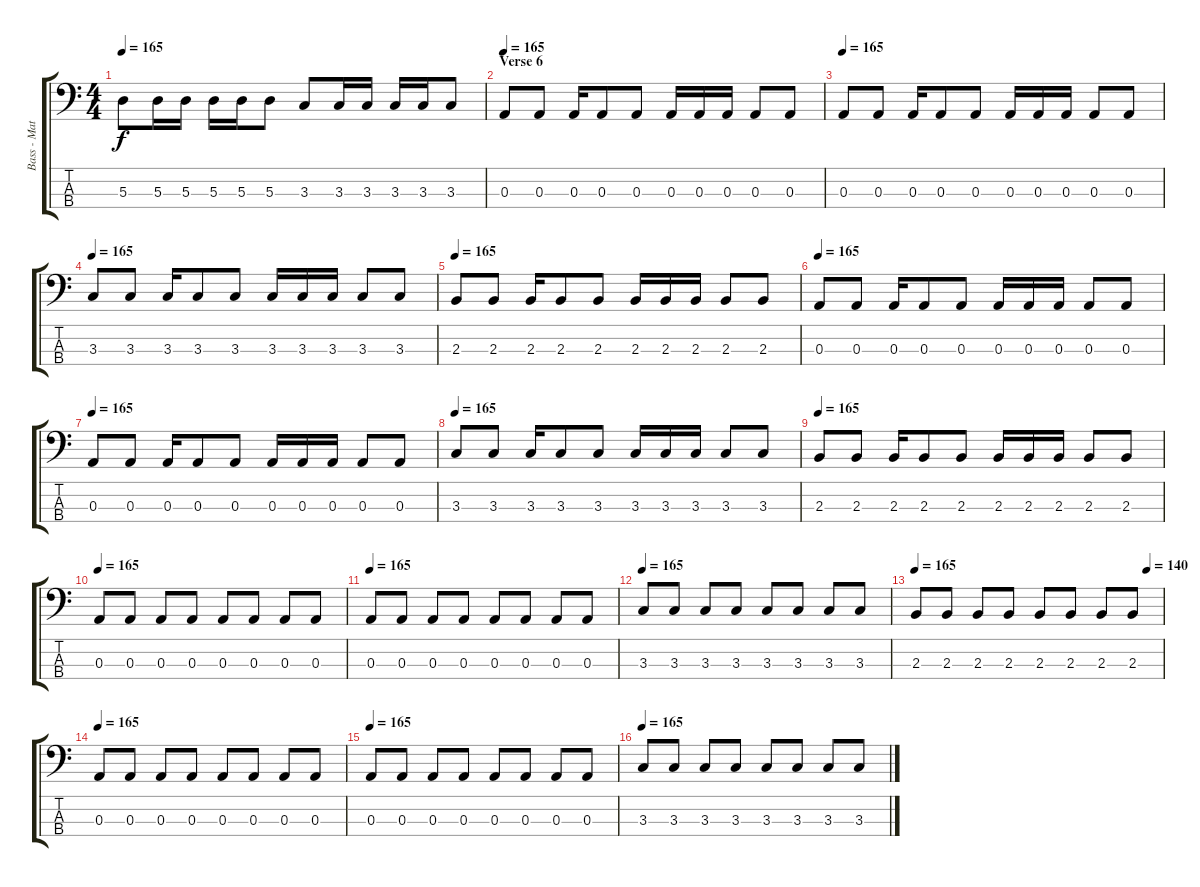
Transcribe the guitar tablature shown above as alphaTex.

\track ("Bass - Matias" "Bass - Mat") {instrument electricbassfinger}
\staff {score tabs}
\tuning (G2 D2 A1 E1) {hide}
\ts (4 4)
\tempo 165
\clef f4
\ks c
5.3.8{dy f} 5.3.16 5.3.16 5.3.16 5.3.16 5.3.8 3.3.8 3.3.16 3.3.16 3.3.16 3.3.16 3.3.8 |
\section ("" "Verse 6")
\tempo 165
0.3.8 0.3.8 0.3.16 0.3.8 0.3.8 0.3.16 0.3.16 0.3.16 0.3.8 0.3.8 |
\tempo 165
0.3.8 0.3.8 0.3.16 0.3.8 0.3.8 0.3.16 0.3.16 0.3.16 0.3.8 0.3.8 |
\tempo 165
3.3.8 3.3.8 3.3.16 3.3.8 3.3.8 3.3.16 3.3.16 3.3.16 3.3.8 3.3.8 |
\tempo 165
2.3.8 2.3.8 2.3.16 2.3.8 2.3.8 2.3.16 2.3.16 2.3.16 2.3.8 2.3.8 |
\tempo 165
0.3.8 0.3.8 0.3.16 0.3.8 0.3.8 0.3.16 0.3.16 0.3.16 0.3.8 0.3.8 |
\tempo 165
0.3.8 0.3.8 0.3.16 0.3.8 0.3.8 0.3.16 0.3.16 0.3.16 0.3.8 0.3.8 |
\tempo 165
3.3.8 3.3.8 3.3.16 3.3.8 3.3.8 3.3.16 3.3.16 3.3.16 3.3.8 3.3.8 |
\tempo 165
2.3.8 2.3.8 2.3.16 2.3.8 2.3.8 2.3.16 2.3.16 2.3.16 2.3.8 2.3.8 |
\tempo 165
0.3.8 0.3.8 0.3.8 0.3.8 0.3.8 0.3.8 0.3.8 0.3.8 |
\tempo 165
0.3.8 0.3.8 0.3.8 0.3.8 0.3.8 0.3.8 0.3.8 0.3.8 |
\tempo 165
3.3.8 3.3.8 3.3.8 3.3.8 3.3.8 3.3.8 3.3.8 3.3.8 |
\tempo 165
\tempo (140 0.9375)
2.3.8 2.3.8 2.3.8 2.3.8 2.3.8 2.3.8 2.3.8 2.3.8 |
\tempo 165
0.3.8 0.3.8 0.3.8 0.3.8 0.3.8 0.3.8 0.3.8 0.3.8 |
\tempo 165
0.3.8 0.3.8 0.3.8 0.3.8 0.3.8 0.3.8 0.3.8 0.3.8 |
\tempo 165
3.3.8 3.3.8 3.3.8 3.3.8 3.3.8 3.3.8 3.3.8 3.3.8
